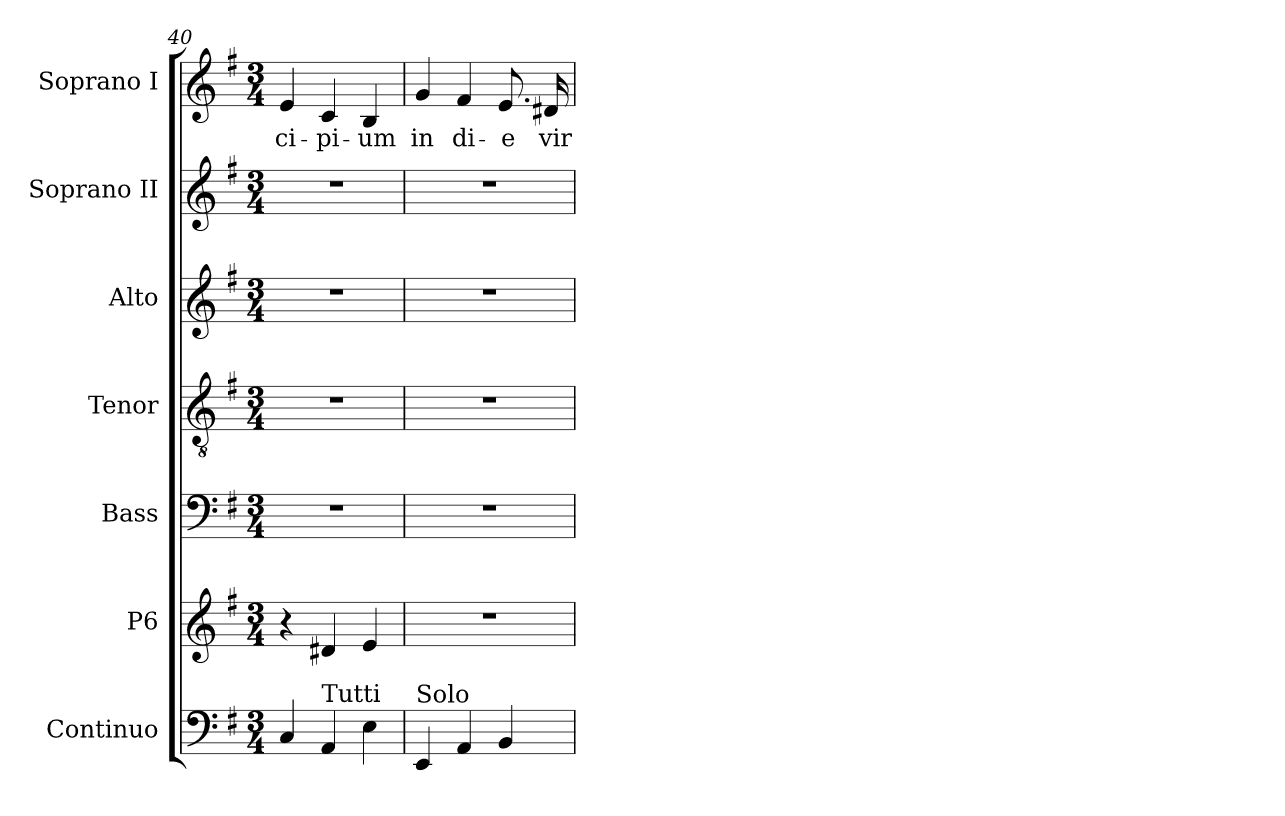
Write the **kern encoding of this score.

**kern	**kern	**kern	**kern	**kern	**kern	**kern	**text
*part7	*part6	*part5	*part4	*part3	*part2	*part1	*part1
*staff7	*staff6	*staff5	*staff4	*staff3	*staff2	*staff1	*staff1
*I"Continuo	*I"P6	*I"Bass	*I"Tenor	*I"Alto	*I"Soprano II	*I"Soprano I	*
*	*	*I'B.	*I'T.	*I'A.	*I'S.	*I'S.	*
*clefF4	*clefG2	*clefF4	*clefGv2	*clefG2	*clefG2	*clefG2	*
*	*	*	*ITrd7c12	*	*	*	*
*k[f#]	*k[f#]	*k[f#]	*k[f#]	*k[f#]	*k[f#]	*k[f#]	*
*G:	*G:	*G:	*G:	*G:	*G:	*G:	*
*M3/4	*M3/4	*M3/4	*M3/4	*M3/4	*M3/4	*M3/4	*
=40	=40	=40	=40	=40	=40	=40	=40
!	!	!LO:N:vis=1	!LO:N:vis=1	!LO:N:vis=1	!LO:N:vis=1	!	!
!	!	!	!	!	!	!	!LO:LY:b:color=#000000
4Ci/	4r	2.r	2.r	2.r	2.r	4ei/	-ci-
!LO:TX:a:t=Tutti	!	!	!	!	!	!	!
!	!	!	!	!	!	!	!LO:LY:b:color=#000000
4AAi/	4d#Xi/	.	.	.	.	4ci/	-pi-
!	!	!	!	!	!	!	!LO:LY:b:color=#000000
4Ei\	4ei/	.	.	.	.	4Bi/	-um
=41	=41	=41	=41	=41	=41	=41	=41
!	!LO:N:vis=1	!LO:N:vis=1	!LO:N:vis=1	!LO:N:vis=1	!LO:N:vis=1	!	!
!LO:TX:a:t=Solo	!	!	!	!	!	!	!
!	!	!	!	!	!	!	!LO:LY:b:color=#000000
4EEi/	2.r	2.r	2.r	2.r	2.r	4gi/	in
!	!	!	!	!	!	!	!LO:LY:b:color=#000000
4AAi/	.	.	.	.	.	4f#i/	di-
!	!	!	!	!	!	!	!LO:LY:b:color=#000000
4BBi/	.	.	.	.	.	8.ei/	-e
!	!	!	!	!	!	!	!LO:LY:b:color=#000000
.	.	.	.	.	.	16d#Xi/	vir-
=	=	=	=	=	=	=	=
*-	*-	*-	*-	*-	*-	*-	*-
